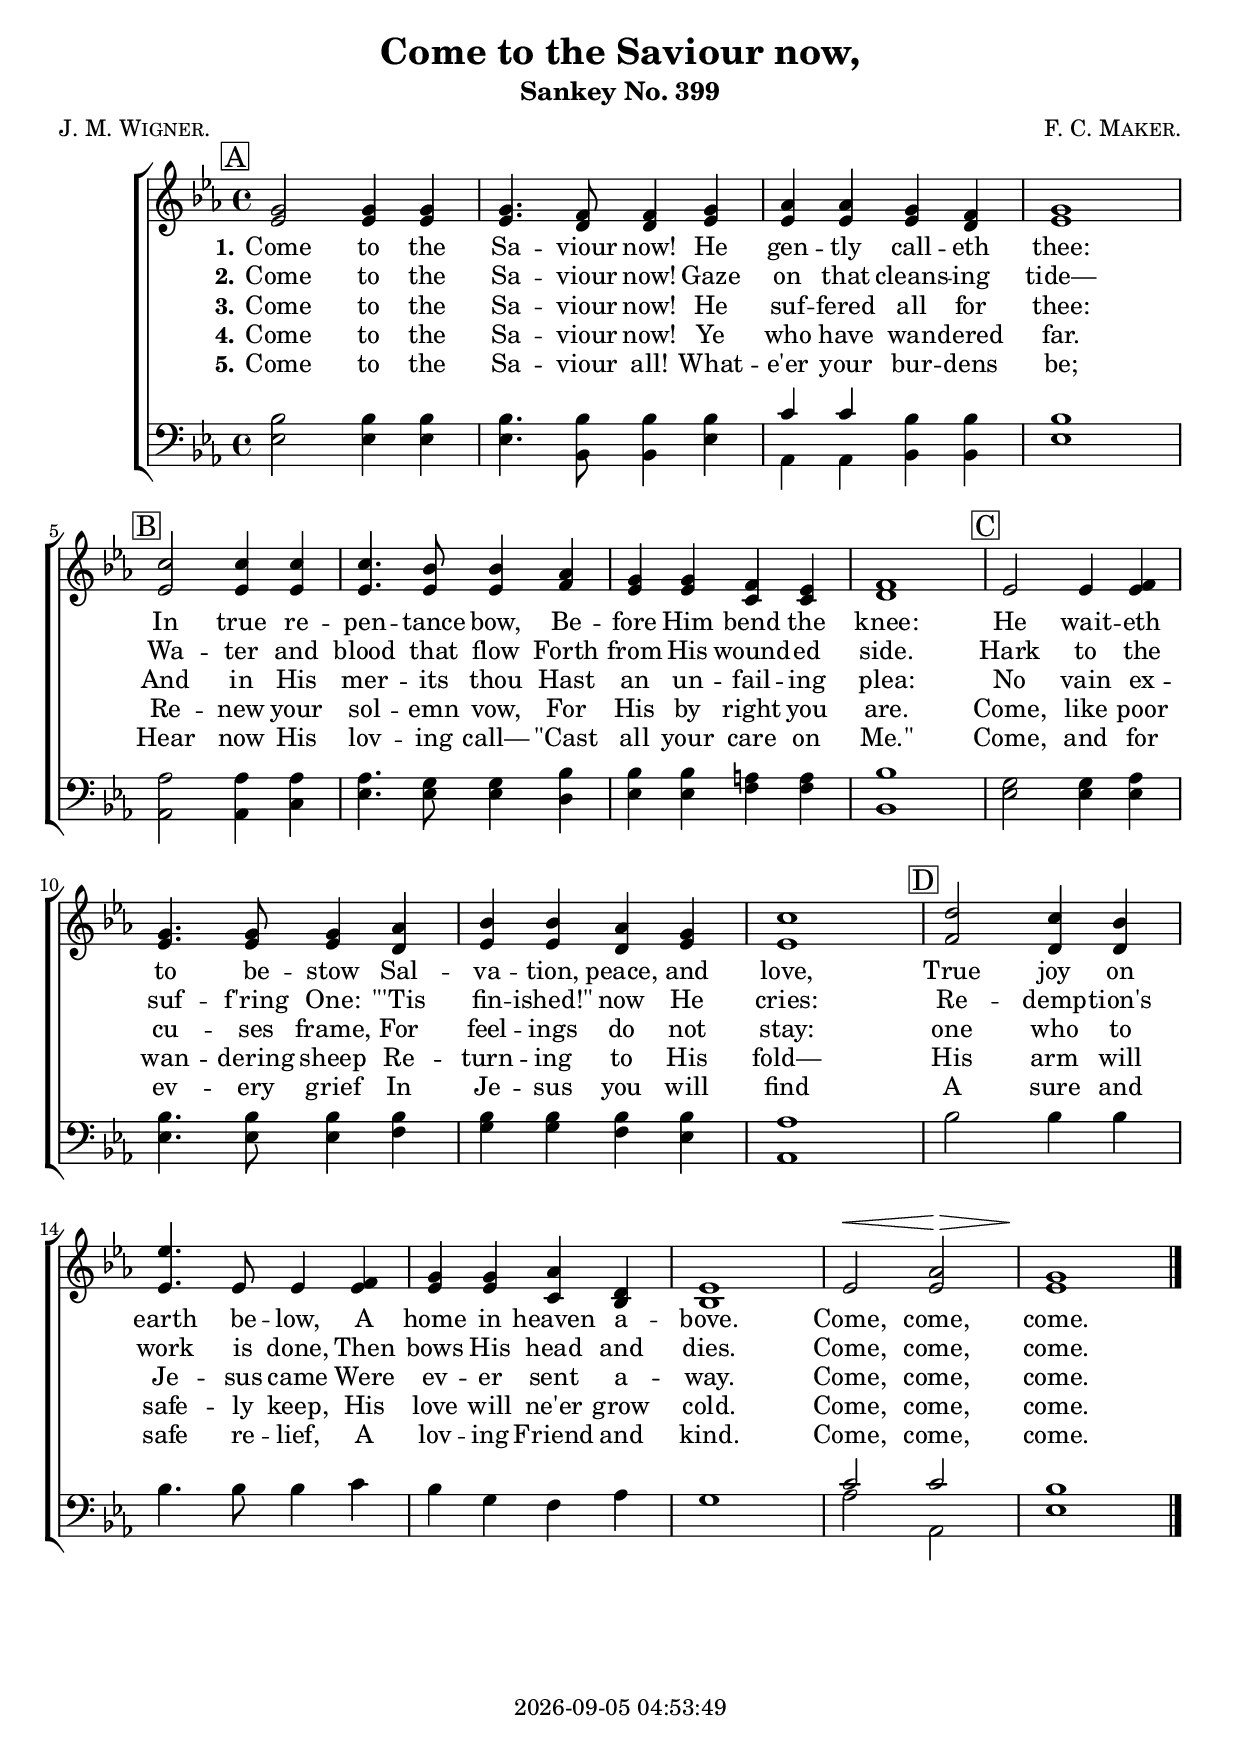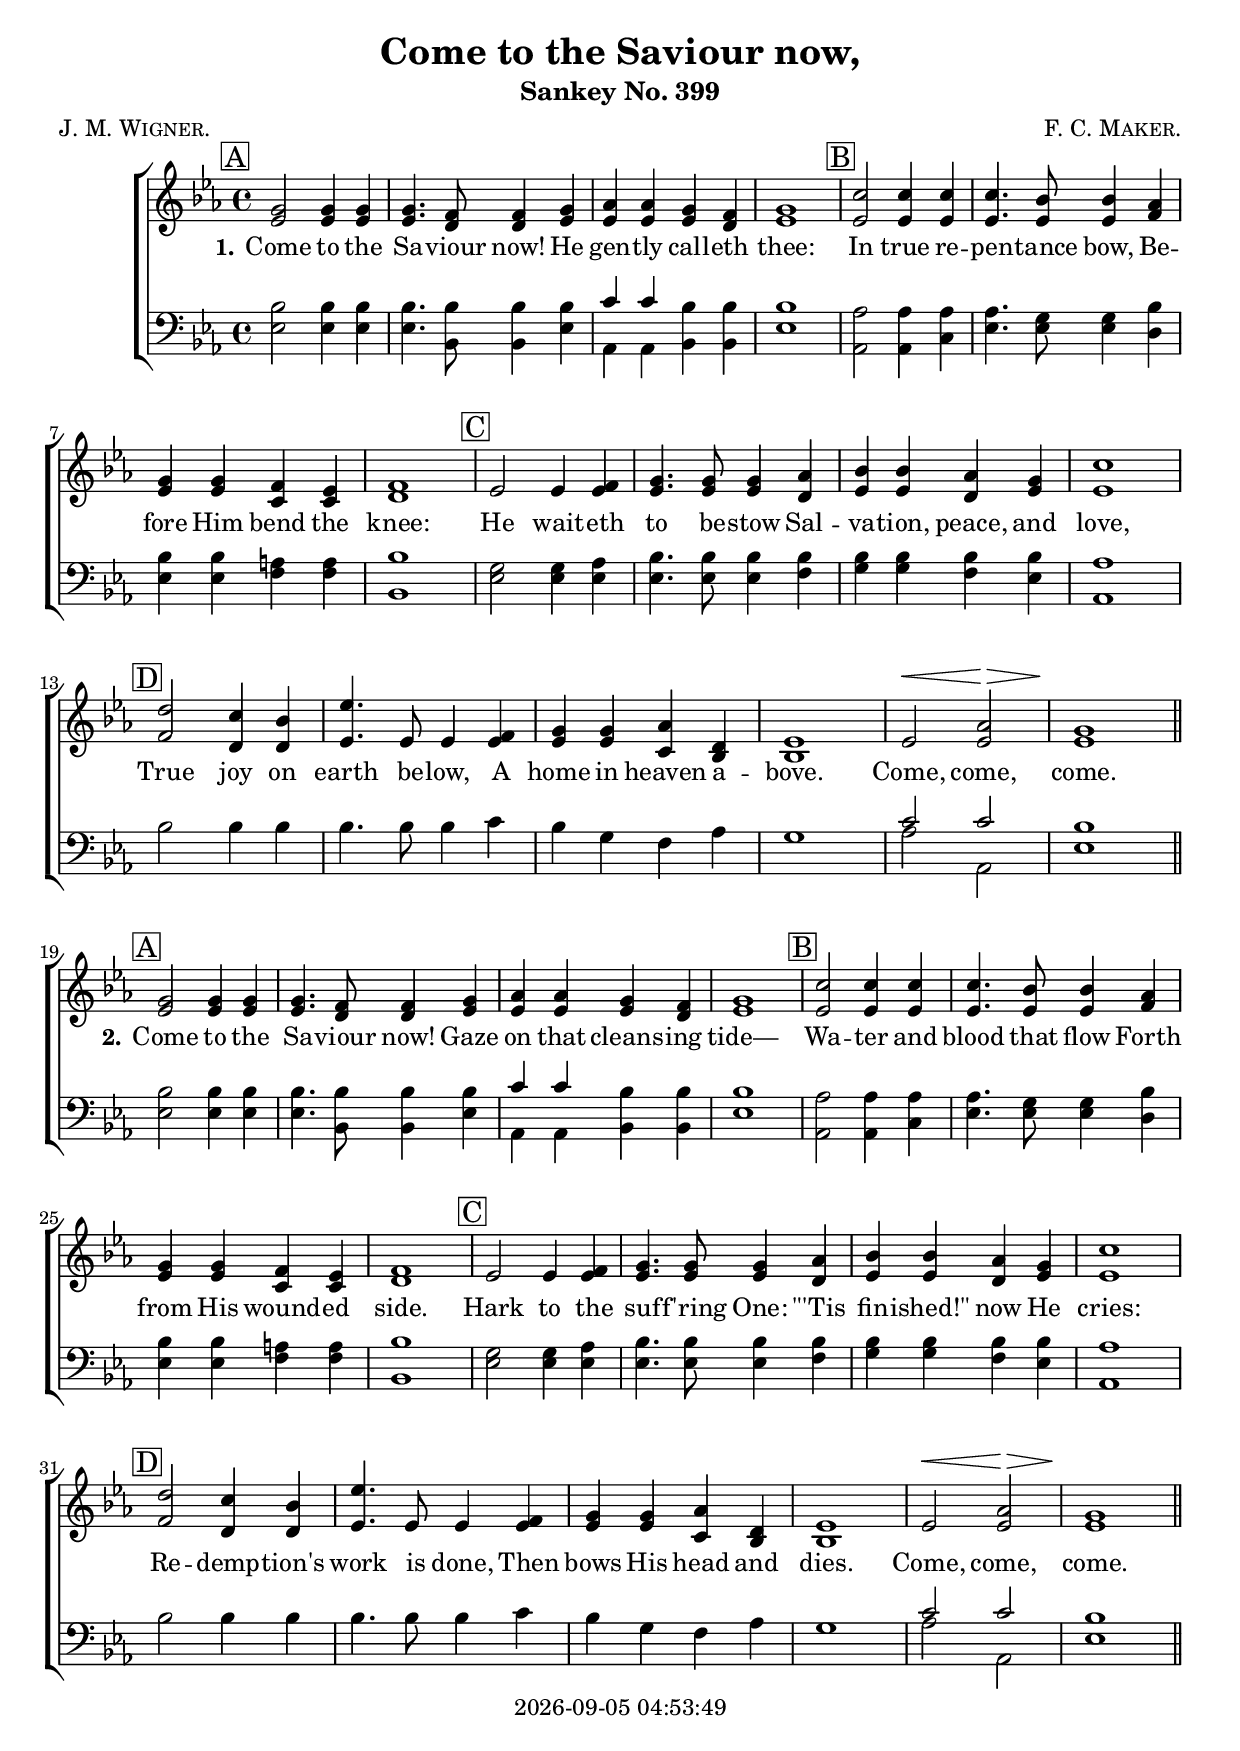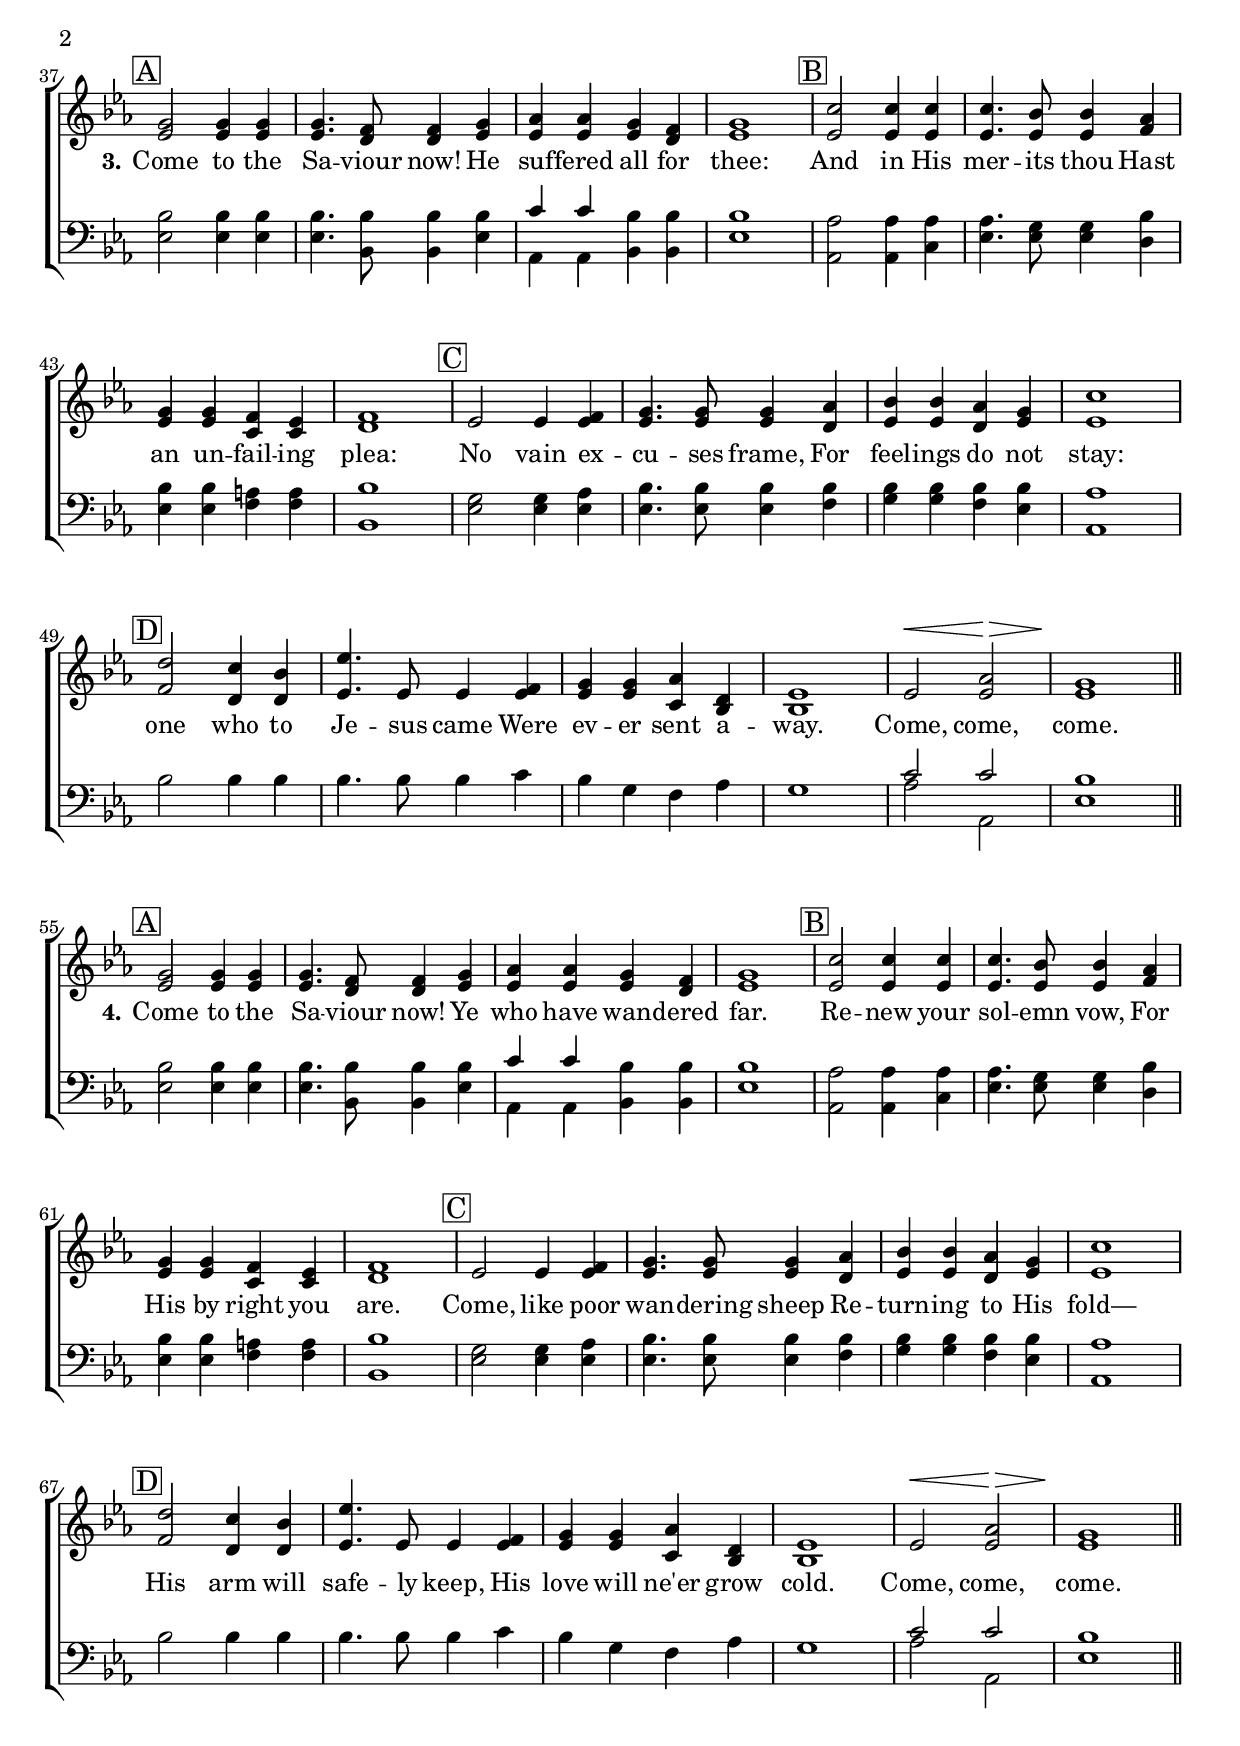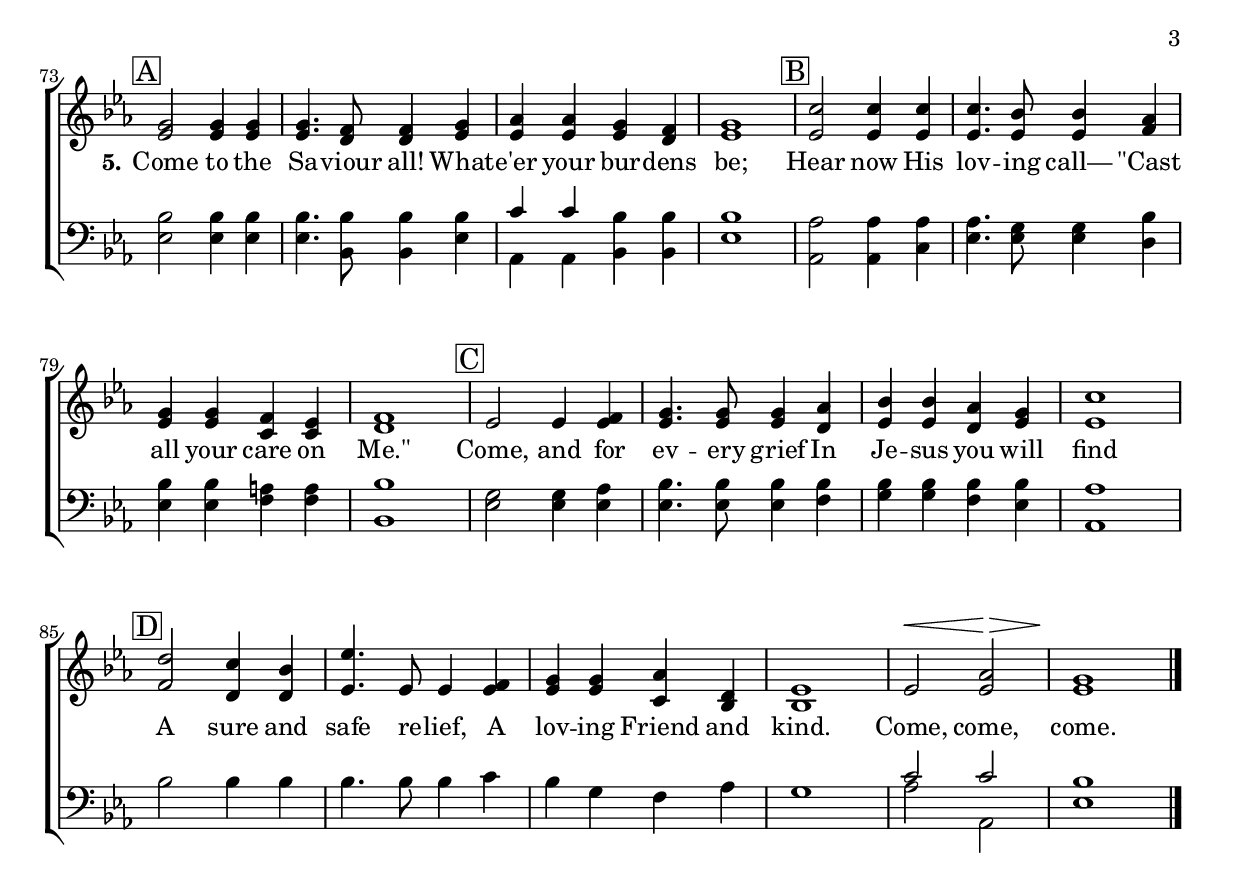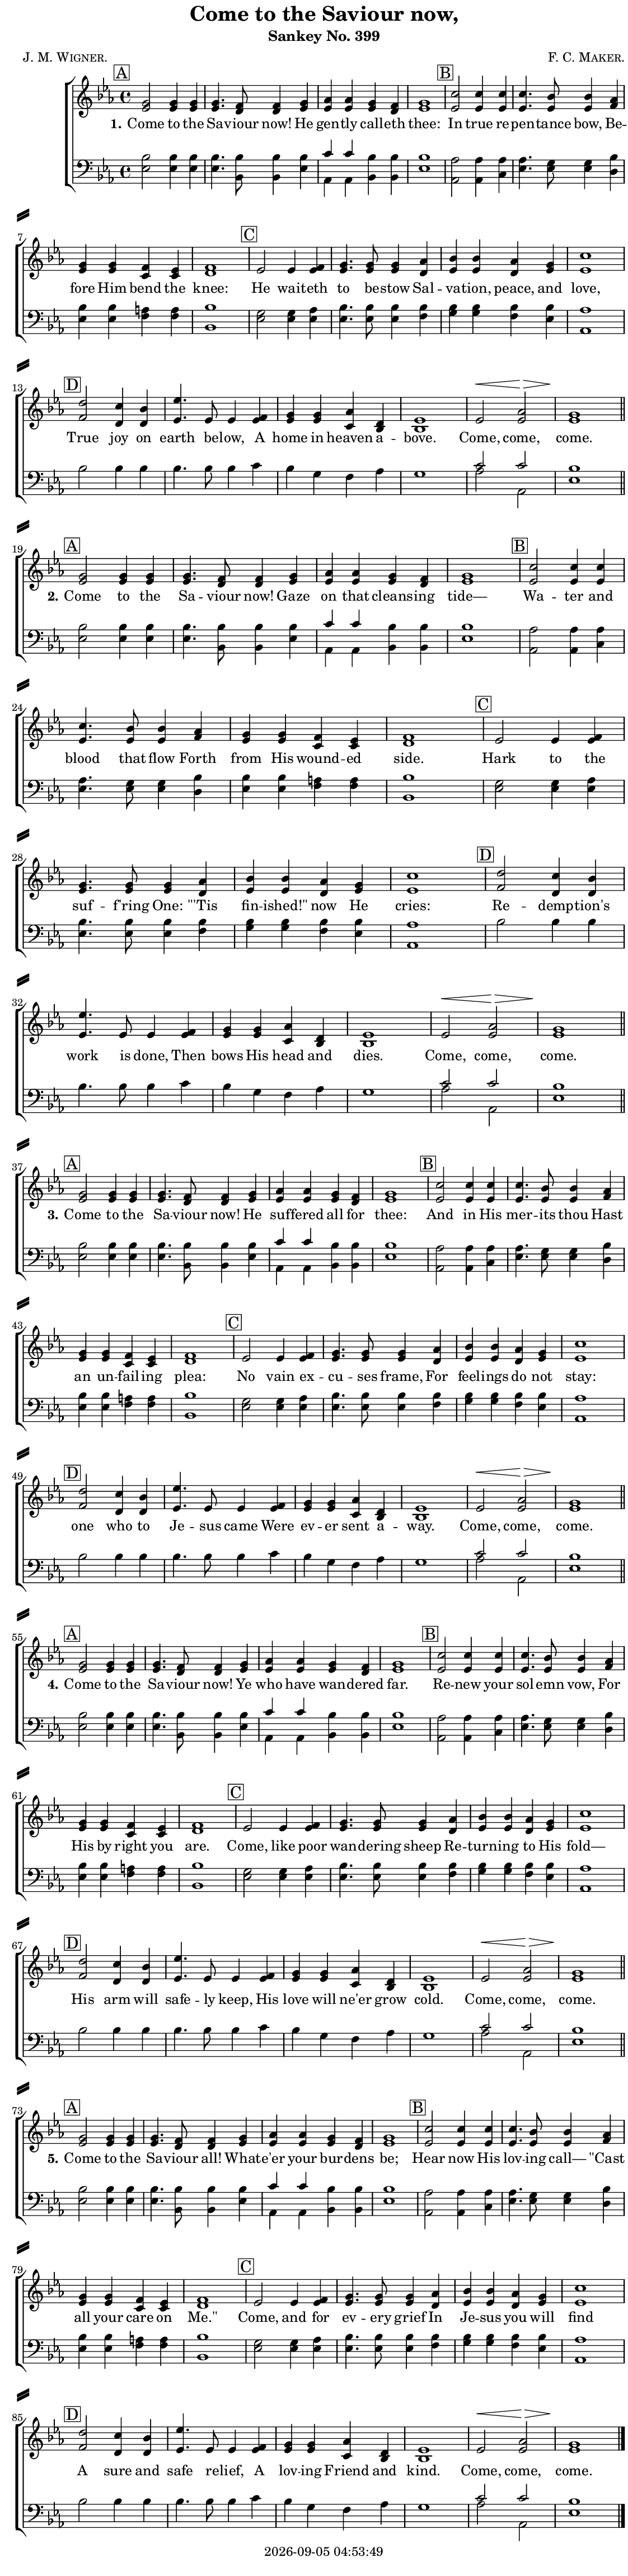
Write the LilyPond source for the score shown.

\version "2.22.1"

\include "articulate.ly"

today = #(strftime "%Y-%m-%d %H:%M:%S" (localtime (current-time)))

\header {
% centered at top
%  dedication  = "dedication"
  title       = "Come to the Saviour now,"
  subtitle    = "Sankey No. 399"
%  subsubtitle = "Sankey 880 No. Y"
%  instrument  = "instrument"
  
% arrangement of following lines:
%
%  poet    composer
%  meter   arranger
%  piece       opus

  composer    = \markup\smallCaps "F. C. Maker."
%  arranger    = "arranger"
%  opus        = "opus"

  poet        = \markup\smallCaps "J. M. Wigner."
%  meter       = \markup\smallCaps "meter"
%  piece       = \markup\smallCaps "piece"

% centered at bottom
% tagline     = "tagline" % default lilypond version
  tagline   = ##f
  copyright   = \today
}

% #(set-global-staff-size 16)

global = {
  \key ees \major
  \time 4/4
}

RehearsalTrack = {
% \set Score.currentBarNumber = #5
  \mark \markup { \box "A" } s1*4
  \mark \markup { \box "B" } s1*4
  \mark \markup { \box "C" } s1*4
  \mark \markup { \box "D" } s1*6
}

TempoTrack = {
  \set Score.tempoHideNote = ##t
  \tempo 4=120
}

nl = { \bar "||" \break }

soprano = \relative {
  \autoBeamOff
  g'2 4 4
  g4. f8 4 g
  aes4 4 g f
  g1
  c2 4 4 % B
  c4. bes8 4 aes
  g4 4 f ees
  f1
  ees2 4 f % C
  g4. 8 4 aes
  bes4 4 aes g
  c1
  d2 c4 bes % D
  ees4. ees,8 4 f
  g4 4 aes d,
  ees1
  ees2^\< aes^\>
  g1\!
}

alto = \relative {
  \autoBeamOff
  ees'2 4 4
  ees4. d8 4 ees
  ees4 4 4 d
  ees1
  ees2 4 4 % B
  ees4. 8 4 f
  ees4 4 c c
  d1
  ees2 4 4 % C
  ees4. 8 4 d
  ees4 4 d ees
  ees1
  f2 d4 4 % D
  ees4. 8 4 4
  ees4 4 c bes
  bes1
  ees2^\< 2^\>
  ees1\!
}

tenor = \relative {
  \autoBeamOff
  bes2 4 4
  bes4. 8 4 4
  c4 4 bes bes
  bes1
  aes2 4 4 % B
  aes4. g8 4 bes
  bes4 4 a a
  bes1
  g2 4 aes % C
  bes4. 8 4 4
  bes4 4 4 4
  aes1
  bes2 4 4 % D
  bes4. 8 4 c
  bes4 g f aes
  g1
  c2\omit\< 2\omit\>
  bes1\!
}

bass = \relative {
  \autoBeamOff
  ees2 4 4
  ees4. bes8 4 ees
  aes,4 4 bes bes
  ees1
  aes,2 4 c % B
  ees4. 8 4 d
  ees4 4 f f
  bes,1
  ees2 4 4 % C
  ees4. 8 4 f
  g4 4 f ees
  aes,1
  bes'2 4 4 % D
  bes4. 8 4 c
  bes4 g f aes
  g1
  aes2\omit\< aes,\omit\>
  ees'1\!
}

nom  = {   \set ignoreMelismata = ##t }
yesm = { \unset ignoreMelismata       }

chorus = \lyricmode {
}

chorusMen = \lyricmode {
}

verses = 5

wordsOne = \lyricmode {
  \set stanza = "1."
  Come to the Sa -- viour now!
  He gen -- tly call -- eth thee:
  In true re -- pen -- tance bow,
  Be -- fore Him bend the knee:
  He wait -- eth to be -- stow
  Sal -- va -- tion, peace, and love,
  True joy on earth be -- low,
  A home in heaven a -- bove.
  Come, come, come.
}
  
wordsTwo = \lyricmode {
  \set stanza = "2."
  Come to the Sa -- viour now!
  Gaze on that cleans -- ing tide—
  Wa -- ter and blood that flow
  Forth from His wound -- ed side.
  Hark to the suf -- f'ring One:
  "\"'Tis" fin -- "ished!\"" now He cries:
  Re -- demp -- tion's work is done,
  Then bows His head and dies.
  Come, come, come.
}
  
wordsThree = \lyricmode {
  \set stanza = "3."
  Come to the Sa -- viour now!
  He suf -- fered all for thee:
  And in His mer -- its thou
  Hast an un -- fail -- ing plea:
  No vain ex -- cu -- ses frame,
  For feel -- ings do not stay:
  one who to Je -- sus came
  Were ev -- er sent a -- way.
  Come, come, come.
}
  
wordsFour = \lyricmode {
  \set stanza = "4."
  Come to the Sa -- viour now!
  Ye who have wan -- dered far.
  Re -- new your sol -- emn vow,
  For His by right you are.
  Come, like poor wan -- dering sheep
  Re -- turn -- ing to His fold—
  His arm will safe -- ly keep,
  His love will ne'er grow cold.
  Come, come, come.
}
  
wordsFive = \lyricmode {
  \set stanza = "5."
  Come to the Sa -- viour all!
  What -- e'er your bur -- dens be;
  Hear now His lov -- ing call—
  "\"Cast" all your care on "Me.\""
  Come, and for ev -- ery grief
  In Je -- sus you will find
  A sure and safe re -- lief,
  A lov -- ing Friend and kind.
  Come, come, come.
}
  
wordsMidi = \lyricmode {
  \set stanza = "1."
  "Come " "to " "the " Sa "viour " "now! "
  "\nHe " gen "tly " call "eth " "thee: "
  "\nIn " "true " re pen "tance " "bow, "
  "\nBe" "fore " "Him " "bend " "the " "knee: "
  "\nHe " wait "eth " "to " be "stow "
  "\nSal" va "tion, " "peace, " "and " "love, "
  "\nTrue " "joy " "on " "earth " be "low, "
  "\nA " "home " "in " "heaven " a "bove. "
  "\nCome, " "come, " "come. "

  \set stanza = "2."
  "\nCome " "to " "the " Sa "viour " "now! "
  "\nGaze " "on " "that " cleans "ing " "tide— "
  "\nWa" "ter " "and " "blood " "that " "flow "
  "\nForth " "from " "His " wound "ed " "side. "
  "\nHark " "to " "the " suf "f'ring " "One: "
  "\n\"'Tis " fin "ished!\" " "now " "He " "cries: "
  "\nRe" demp "tion's " "work " "is " "done, "
  "\nThen " "bows " "His " "head " "and " "dies. "
  "\nCome, " "come, " "come. "

  \set stanza = "3."
  "\nCome " "to " "the " Sa "viour " "now! "
  "\nHe " suf "fered " "all " "for " "thee: "
  "\nAnd " "in " "His " mer "its " "thou "
  "\nHast " "an " un fail "ing " "plea: "
  "\nNo " "vain " ex cu "ses " "frame, "
  "\nFor " feel "ings " "do " "not " "stay: "
  "\none " "who " "to " Je "sus " "came "
  "\nWere " ev "er " "sent " a "way. "
  "\nCome, " "come, " "come. "

  \set stanza = "4."
  "\nCome " "to " "the " Sa "viour " "now! "
  "\nYe " "who " "have " wan "dered " "far. "
  "\nRe" "new " "your " sol "emn " "vow, "
  "\nFor " "His " "by " "right " "you " "are. "
  "\nCome, " "like " "poor " wan "dering " "sheep "
  "\nRe" turn "ing " "to " "His " "fold— "
  "\nHis " "arm " "will " safe "ly " "keep, "
  "\nHis " "love " "will " "ne'er " "grow " "cold. "
  "\nCome, " "come, " "come. "

  \set stanza = "5."
  "\nCome " "to " "the " Sa "viour " "all! "
  "\nWhat" "e'er " "your " bur "dens " "be; "
  "\nHear " "now " "His " lov "ing " "call— "
  "\n\"Cast " "all " "your " "care " "on " "Me.\" "
  "\nCome, " "and " "for " ev "ery " "grief "
  "\nIn " Je "sus " "you " "will " "find "
  "\nA " "sure " "and " "safe " re "lief, "
  "\nA " lov "ing " "Friend " "and " "kind. "
  "\nCome, " "come, " "come. "
}

wordsMidiMen = \lyricmode {
}

\book {
  \bookOutputSuffix "midi"
  \score {
%    \articulate
        \new ChoirStaff <<
                                % Soprano staff
          \new Staff = soprano
          <<
            \new Voice { \repeat unfold \verses \TempoTrack     }
            \new Voice { \global \repeat unfold \verses \soprano \bar "|." }
            \addlyrics \wordsMidi
          >>
                                % Alto staff
          \new Staff = alto
          <<
            \new Voice { \global \repeat unfold \verses { \alto \nl } \bar "|." }
          >>
                                % Tenor staff
          \new Staff = tenor
          <<
            \clef "treble_8"
            \new Voice { \global \repeat unfold \verses \tenor }
            \addlyrics \wordsMidiMen
          >>
                                % Bass staff
          \new Staff = bass
          <<
            \clef "bass"
            \new Voice { \global \repeat unfold \verses \bass }
          >>
        >>
    \midi {}
  }
}

\book {
  \bookOutputSuffix "repeat"
  \score {
        \new ChoirStaff <<
                                  % Joint soprano/alto staff
          \new Staff = women \with { printPartCombineTexts = ##f }
          <<
            \new Voice \RehearsalTrack
            \new Voice \TempoTrack
            \new NullVoice = "aligner" \soprano
            \new Voice \partCombine { \global \soprano \bar "|." } { \global \alto }
            \new Lyrics \lyricsto "aligner" { \wordsOne \chorus }
            \new Lyrics \lyricsto "aligner"   \wordsTwo
            \new Lyrics \lyricsto "aligner"   \wordsThree
            \new Lyrics \lyricsto "aligner"   \wordsFour
            \new Lyrics \lyricsto "aligner"   \wordsFive
          >>
                                  % Joint tenor/bass staff
          \new Staff = men \with { printPartCombineTexts = ##f }
          <<
            \clef "bass"
            \new Voice \partCombine { \global \tenor } { \global \bass }
            \new NullVoice = alignerT { \tenor }
          >>
          \new Lyrics \with {alignAboveContext = men} \lyricsto alignerT \chorusMen
        >>
    \layout {
      indent = 1.5\cm
      \pointAndClickOff
      \context {
        \Staff \RemoveAllEmptyStaves
      }
    }
  }
}

\book {
  \bookOutputSuffix "single"
  \score {
        \new ChoirStaff <<
                                  % Joint soprano/alto staff
          \new Staff = women \with { printPartCombineTexts = ##f }
          <<
            \new Voice { \repeat unfold \verses \RehearsalTrack }
            \new Voice { \repeat unfold \verses \TempoTrack }
            \new NullVoice = "aligner" { \repeat unfold \verses \soprano }
            \new Voice \partCombine { \global \repeat unfold \verses \soprano \bar "|." }
                                    { \global \repeat unfold \verses { \alto \nl } \bar "|." }
            \new Lyrics \lyricsto "aligner" { \wordsOne   \chorus
                                              \wordsTwo   \chorus
                                              \wordsThree \chorus
                                              \wordsFour  \chorus
                                              \wordsFive  \chorus
                                            }
          >>
                                  % Joint tenor/bass staff
          \new Staff = men \with { printPartCombineTexts = ##f }
          <<
            \clef "bass"
            \new Voice \partCombine { \global \repeat unfold \verses \tenor }
                                    { \global \repeat unfold \verses \bass }
            \new NullVoice = alignerT { \repeat unfold \verses \tenor }
          >>
          \new Lyrics \with {alignAboveContext = men} \lyricsto alignerT { \repeat unfold \verses \chorusMen }
        >>
    \layout {
      indent = 1.5\cm
      \pointAndClickOff
      \context {
        \Staff \RemoveAllEmptyStaves
      }
    }
  }
}

\book {
  \bookOutputSuffix "singlepage"
  \paper {
    top-margin = 0
    left-margin = 7
    right-margin = 1
    paper-width = 190\mm
    page-breaking = #ly:one-page-breaking
    system-system-spacing.basic-distance = #15
    system-separator-markup = \slashSeparator
  }
  \score {
        \new ChoirStaff <<
                                  % Joint soprano/alto staff
          \new Staff = women \with { printPartCombineTexts = ##f }
          <<
            \new Voice { \repeat unfold \verses \RehearsalTrack }
            \new Voice { \repeat unfold \verses \TempoTrack }
            \new NullVoice = "aligner" { \repeat unfold \verses \soprano }
            \new Voice \partCombine { \global \repeat unfold \verses \soprano \bar "|." }
                                    { \global \repeat unfold \verses { \alto \nl } \bar "|." }
            \new Lyrics \lyricsto "aligner" { \wordsOne   \chorus
                                              \wordsTwo   \chorus
                                              \wordsThree \chorus
                                              \wordsFour  \chorus
                                              \wordsFive  \chorus
                                            }
          >>
                                  % Joint tenor/bass staff
          \new Staff = men \with { printPartCombineTexts = ##f }
          <<
            \clef "bass"
            \new Voice \partCombine { \global \repeat unfold \verses \tenor }
                                    { \global \repeat unfold \verses \bass }
            \new NullVoice = alignerT { \repeat unfold \verses \tenor }
          >>
          \new Lyrics \with {alignAboveContext = men} \lyricsto alignerT { \repeat unfold \verses \chorusMen }
        >>
    \layout {
      indent = 1.5\cm
      \pointAndClickOff
      \context {
        \Staff \RemoveAllEmptyStaves
      }
    }
  }
}
